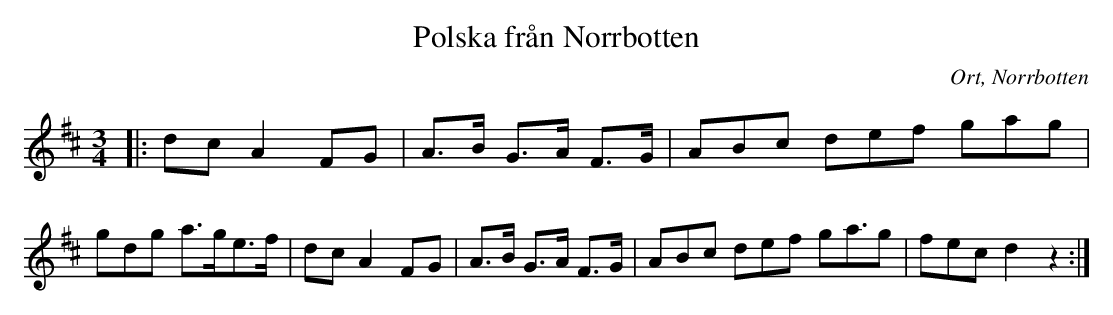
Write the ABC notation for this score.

X:1
T:Polska från Norrbotten
O:Ort, Norrbotten
M:3/4
L:1/16
K:D
|: d2c2 A4 F2G2 | A3B G3A F3G | 3A2B2c2 3d2e2f2 3g2a2g2 | 3g2d2g2 a3ge3f | d2c2 A4 F2G2 | A3B G3A F3G | 3A2B2c2 3 d2e2f2 3g2a3g2 | 3f2e2c2 d4 z4:|
